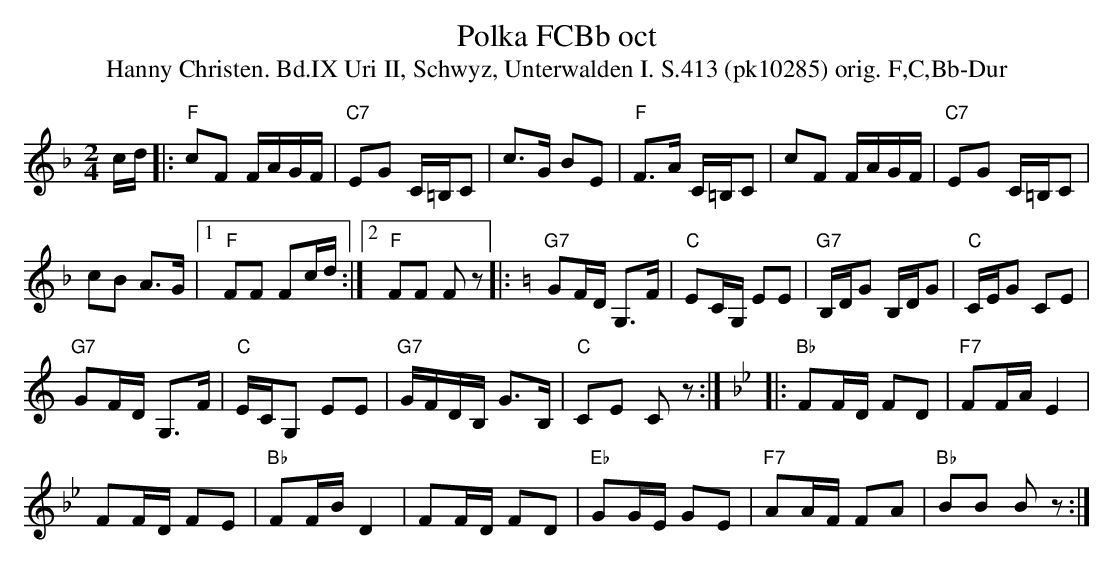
X:1
T:Polka FCBb oct
T:Hanny Christen. Bd.IX Uri II, Schwyz, Unterwalden I. S.413 (pk10285) orig. F,C,Bb-Dur
M:2/4
L:1/16
K:Fmaj
cd |: "F"c2F2 FAGF | "C7"E2G2 C=B,C2 | c3G B2E2 | "F"F3A C=B,C2 | c2F2 FAGF | "C7"E2G2 C=B,C2 |
c2B2 A3G |1 "F"F2F2 F2cd :|2 "F"F2F2 F2z2 [K:Cmaj] |: "G7"G2FD G,3F | "C"E2CG, E2E2 | "G7"B,DG2 B,DG2 | "C"CEG2 C2E2 |
"G7"G2FD G,3F | "C"ECG,2 E2E2 | "G7"GFDB, G3B, | "C"C2E2 C2z2 :| [K:Bbmaj] |: "Bb"F2FD F2D2 | "F7"F2FA E4 |
F2FD F2E2 | "Bb"F2FB D4 | F2FD F2D2 | "Eb"G2GE G2E2 | "F7"A2AF F2A2 | "Bb"B2B2 B2 z2 :|
